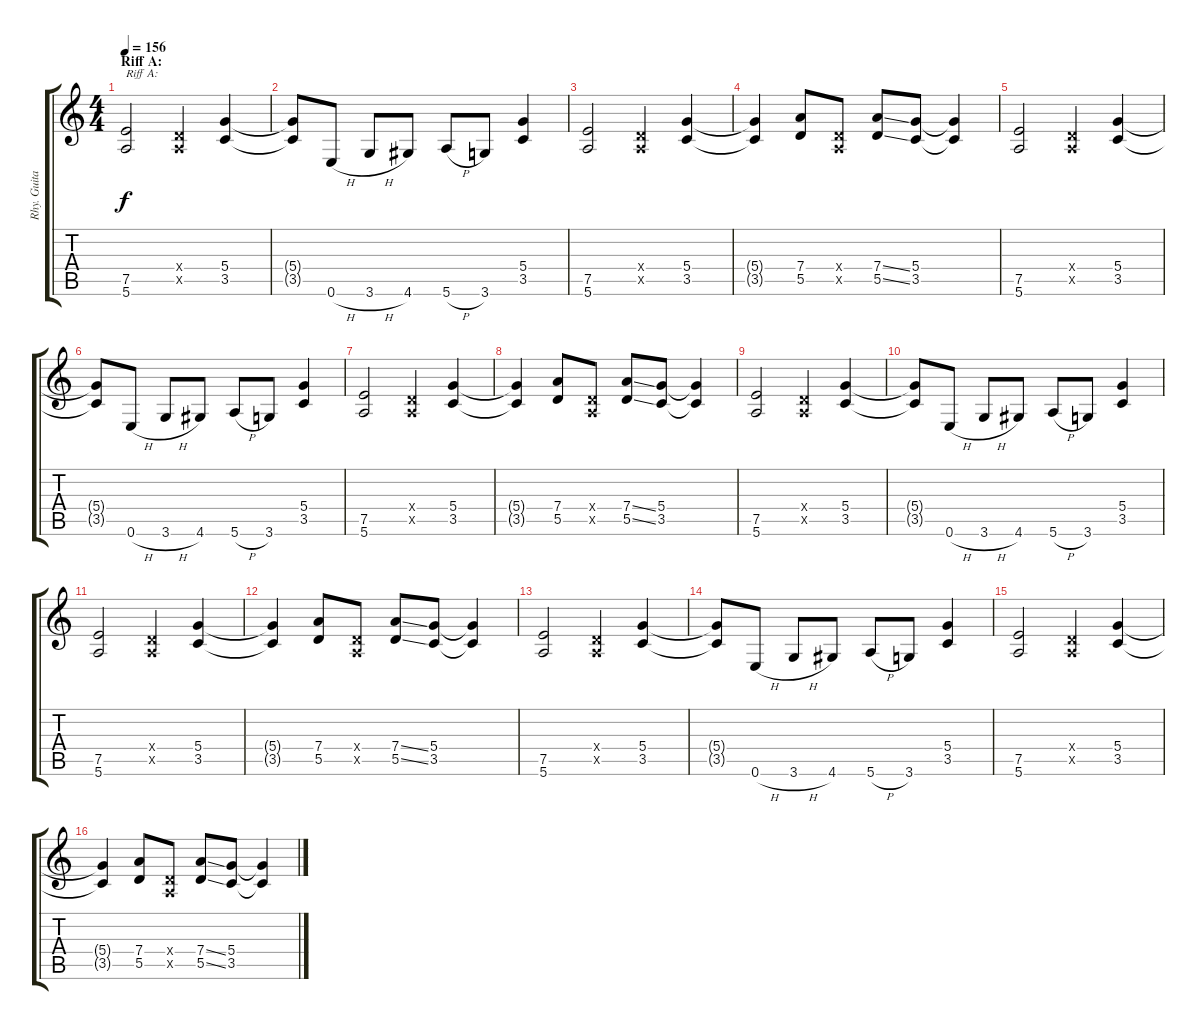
\track ("Rhy. Guitar 2" "Rhy. Guita") {instrument distortionguitar}
\staff {score tabs}
\tuning (E4 B3 G3 D3 A2 E2) {hide}
\ts (4 4)
\section ("" "Riff A:")
\tempo 156
\clef g2
\ks c
(7.5 5.6).2{txt "Riff A:" dy f} (0.4{x} 0.5{x}).4 (5.4 3.5).4 |
(5.4{t} 3.5{t}).8 0.6{h}.8 3.6{h}.8 4.6.8 5.6{h}.8 3.6.8 (5.4 3.5).4 |
(7.5 5.6).2 (0.4{x} 0.5{x}).4 (5.4 3.5).4 |
(5.4{t} 3.5{t}).4 (7.4 5.5).8 (0.4{x} 0.5{x}).8 (7.4{ss} 5.5{ss}).8 (5.4 3.5).8 (5.4{t} 3.5{t}).4 |
(7.5 5.6).2 (0.4{x} 0.5{x}).4 (5.4 3.5).4 |
(5.4{t} 3.5{t}).8 0.6{h}.8 3.6{h}.8 4.6.8 5.6{h}.8 3.6.8 (5.4 3.5).4 |
(7.5 5.6).2 (0.4{x} 0.5{x}).4 (5.4 3.5).4 |
(5.4{t} 3.5{t}).4 (7.4 5.5).8 (0.4{x} 0.5{x}).8 (7.4{ss} 5.5{ss}).8 (5.4 3.5).8 (5.4{t} 3.5{t}).4 |
(7.5 5.6).2 (0.4{x} 0.5{x}).4 (5.4 3.5).4 |
(5.4{t} 3.5{t}).8 0.6{h}.8 3.6{h}.8 4.6.8 5.6{h}.8 3.6.8 (5.4 3.5).4 |
(7.5 5.6).2 (0.4{x} 0.5{x}).4 (5.4 3.5).4 |
(5.4{t} 3.5{t}).4 (7.4 5.5).8 (0.4{x} 0.5{x}).8 (7.4{ss} 5.5{ss}).8 (5.4 3.5).8 (5.4{t} 3.5{t}).4 |
(7.5 5.6).2 (0.4{x} 0.5{x}).4 (5.4 3.5).4 |
(5.4{t} 3.5{t}).8 0.6{h}.8 3.6{h}.8 4.6.8 5.6{h}.8 3.6.8 (5.4 3.5).4 |
(7.5 5.6).2 (0.4{x} 0.5{x}).4 (5.4 3.5).4 |
(5.4{t} 3.5{t}).4 (7.4 5.5).8 (0.4{x} 0.5{x}).8 (7.4{ss} 5.5{ss}).8 (5.4 3.5).8 (5.4{t} 3.5{t}).4
